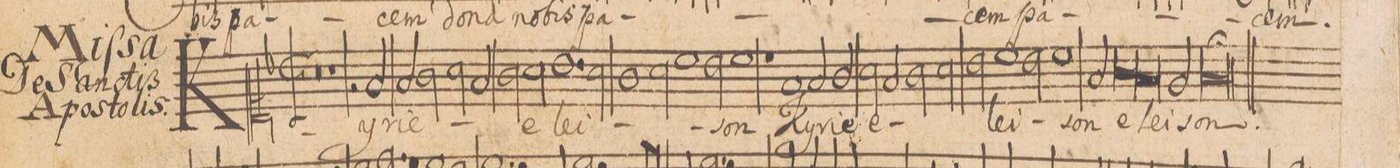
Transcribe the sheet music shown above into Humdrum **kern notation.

**kern	**text
*I"CANTVS.	*
*clefC1	*
*k[b-]	*
*met(C|)	*
*M2/1	*
0r	.
=2-	=2-
1r	.
2r	.
2f/	Ky-
=3-	=3-
2f/	-ri-
*2\right	*
2g\	-e
2a\	.
2f/	.
=4-	=4-
2g\	e-
2a\	.
1.b-	-lei-
=5-	=5-
2a\	.
1g	.
=6-	=6-
2a\	.
1cc	.
2b-\	.
=7-	=7-
1cc	-son
1r	.
=8-	=8-
1f	Ky-
2f/	-ri-
2g/	-e
=9-	=9-
2a\	e-
2f/	.
2g\	.
2a\	.
=10-	=10-
2b-\	.
1cc	lei-
2b-\	.
=11-	=11-
1cc	-son
2f/	e-
*lig	*
1g	-lei-
=12-	=12-
1f	.
*Xlig	*
2e/	.
=13-	=13-
0fl;	-son.
=14||	=14||
*M2/1	*
*met(C|)	*
*-	*-
